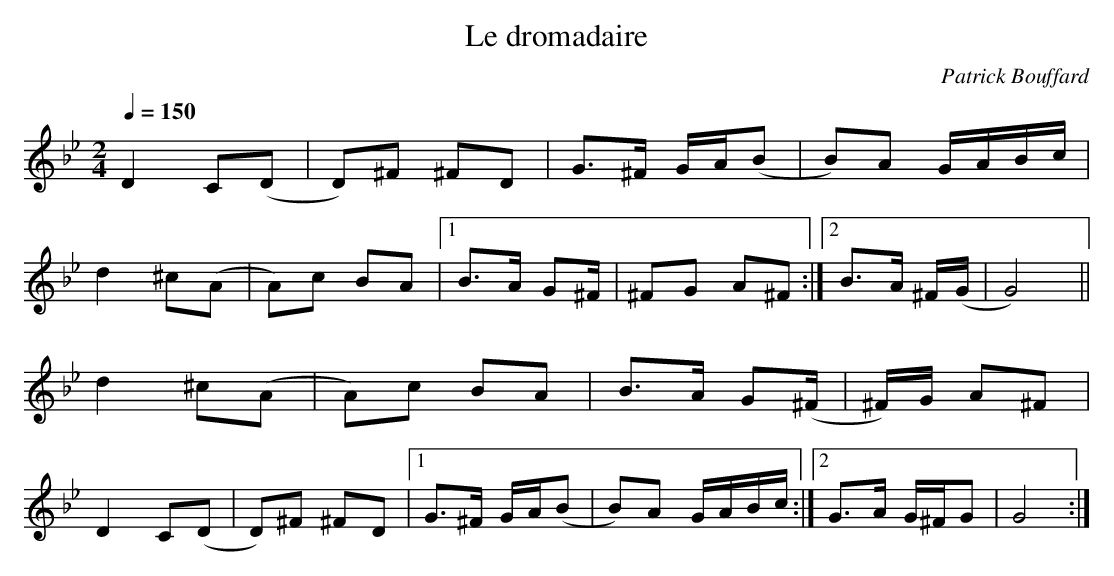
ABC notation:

X:1
T:Le dromadaire
C:Patrick Bouffard
Q:1/4=150
M:2/4
K:Bb
D4 C2(D2|D2)^F2 ^F2D2|G3^F GA(B2|B2)A2 GABc|
d4^c2(A2|A2)c2 B2A2|1B3A G2^F|^F2G2 A2^F2:|2B3A ^F(G|G8)||
d4 ^c2(A2|A2)c2 B2A2|B3A G2(^F|^F)G A2^F2|
D4 C2(D2|D2)^F2 ^F2D2|1G3^F GA(B2|B2)A2 GABc:|2G3A G^FG2|G8:|
